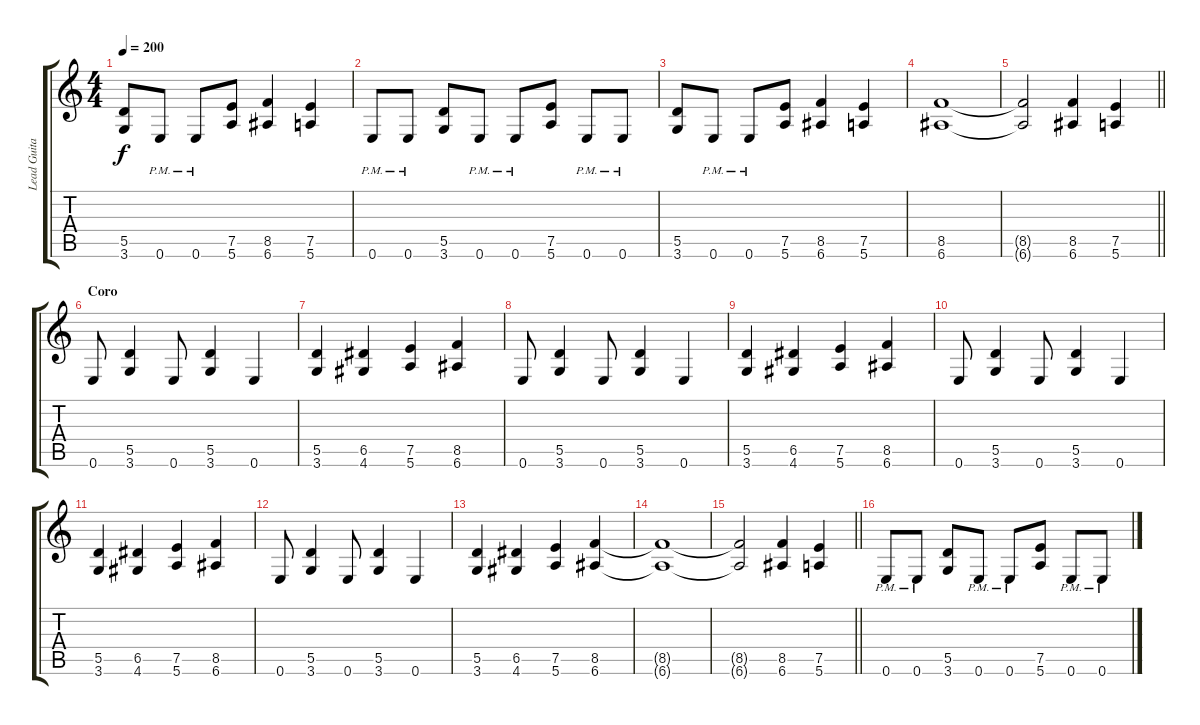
\track ("Lead Guitar" "Lead Guita") {instrument distortionguitar}
\staff {score tabs}
\tuning (E4 B3 G3 D3 A2 E2) {hide}
\ts (4 4)
\tempo 200
\clef g2
\ks c
(5.5 3.6).8{dy f} 0.6{pm}.8 0.6{pm}.8 (7.5 5.6).8 (8.5 6.6).4 (7.5 5.6).4 |
0.6{pm}.8 0.6{pm}.8 (5.5 3.6).8 0.6{pm}.8 0.6{pm}.8 (7.5 5.6).8 0.6{pm}.8 0.6{pm}.8 |
(5.5 3.6).8 0.6{pm}.8 0.6{pm}.8 (7.5 5.6).8 (8.5 6.6).4 (7.5 5.6).4 |
(8.5 6.6).1 |
\barLineRight lightlight
(8.5{t} 6.6{t}).2 (8.5 6.6).4 (7.5 5.6).4 |
\section ("" "Coro")
0.6.8 (5.5 3.6).4 0.6.8 (5.5 3.6).4 0.6.4 |
(5.5 3.6).4 (6.5 4.6).4 (7.5 5.6).4 (8.5 6.6).4 |
0.6.8 (5.5 3.6).4 0.6.8 (5.5 3.6).4 0.6.4 |
(5.5 3.6).4 (6.5 4.6).4 (7.5 5.6).4 (8.5 6.6).4 |
0.6.8 (5.5 3.6).4 0.6.8 (5.5 3.6).4 0.6.4 |
(5.5 3.6).4 (6.5 4.6).4 (7.5 5.6).4 (8.5 6.6).4 |
0.6.8 (5.5 3.6).4 0.6.8 (5.5 3.6).4 0.6.4 |
(5.5 3.6).4 (6.5 4.6).4 (7.5 5.6).4 (8.5 6.6).4 |
(8.5{t} 6.6{t}).1 |
\barLineRight lightlight
(8.5{t} 6.6{t}).2 (8.5 6.6).4 (7.5 5.6).4 |
\section ("" "")
0.6{pm}.8 0.6{pm}.8 (5.5 3.6).8 0.6{pm}.8 0.6{pm}.8 (7.5 5.6).8 0.6{pm}.8 0.6{pm}.8
